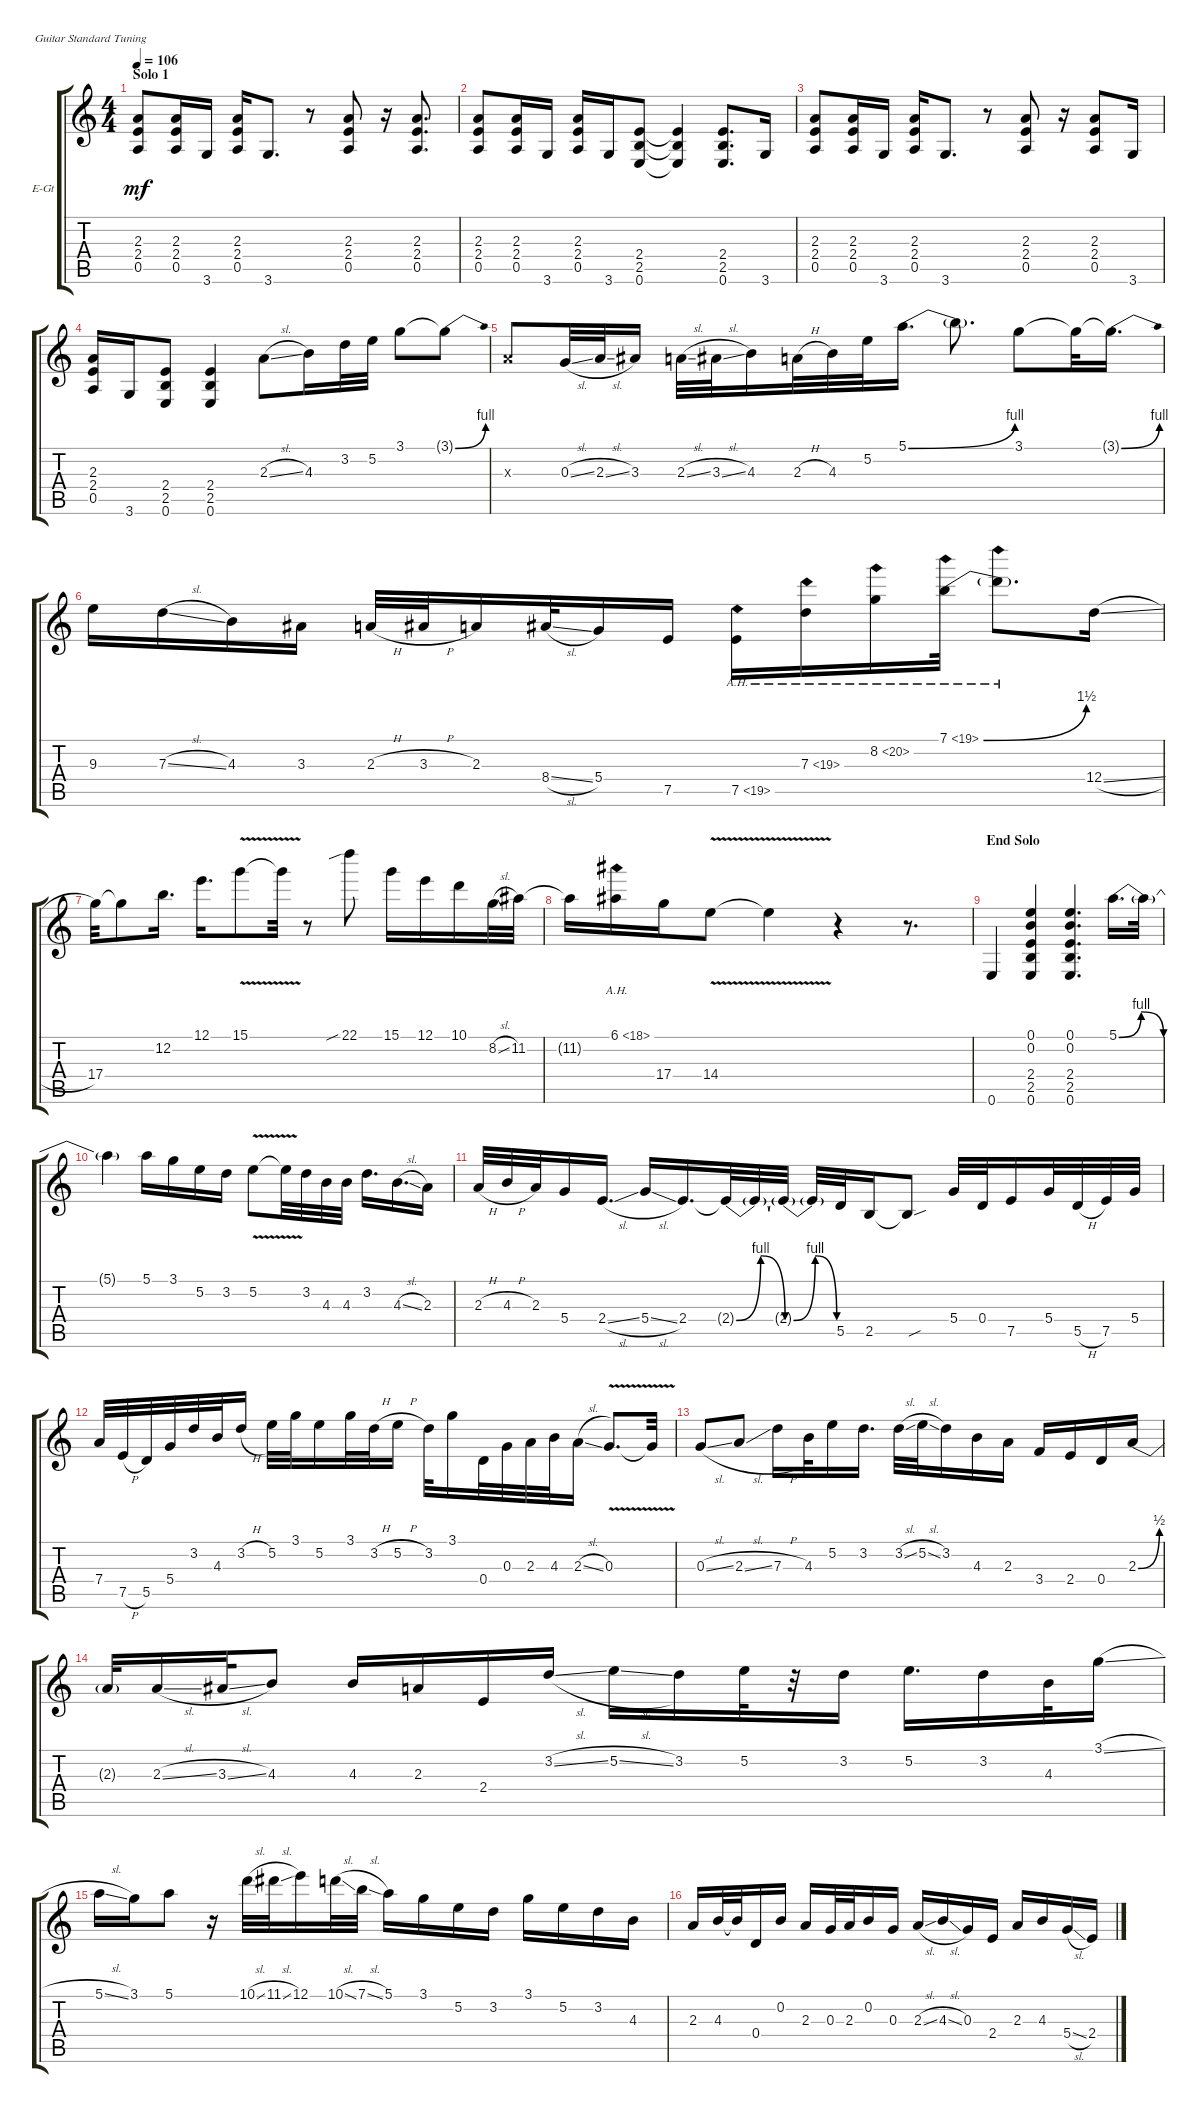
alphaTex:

\bracketExtendMode groupsimilarinstruments
\firstSystemTrackNameOrientation horizontal
\otherSystemsTrackNameOrientation horizontal
\track ("Guitar solo" "E-Gt") {instrument electricguitarjazz}
\staff {score tabs}
\tuning (E4 B3 G3 D3 A2 E2)
\ts (4 4)
\beaming (8 2 2 2 2)
\section ("" "Solo 1")
\tempo 106
\clef g2
\ks aminor
(2.3 2.4 0.5).8{dy mf instrument electricguitarjazz} (2.3 2.4 0.5).16 3.6.16 (2.3 2.4 0.5).16 3.6.8{d} r.8 (2.3 2.4 0.5).8 r.16 (2.3 2.4 0.5).8{d} |
(2.3 2.4 0.5).8 (2.3 2.4 0.5).16 3.6.16 (2.3 2.4 0.5).16 3.6.16 (2.4 2.5 0.6).8 (2.4{t} 2.5{t} 0.6{t}).4 (2.4 2.5 0.6).8{d} 3.6.16 |
(2.3 2.4 0.5).8 (2.3 2.4 0.5).16 3.6.16 (2.3 2.4 0.5).16 3.6.8{d} r.8 (2.3 2.4 0.5).8 r.16 (2.3 2.4 0.5).8 3.6.16 |
(2.3 2.4 0.5).16 3.6.16 (2.5 0.6 2.4).8 (2.4 2.5 0.6).4 2.3{sl}.8 4.3.16 3.2.32 5.2.32 3.1.8 3.1{be (bend 0 0 13.2 4) t}.8 |
2.3{x}.8 0.3{sl}.32 2.3{sl}.32 3.3.16 2.3{sl}.32 3.3{sl}.32 4.3.16 2.3{h}.32 4.3.32 5.2.32 5.1{be (bend 0 0 15 4)}.16{d} 5.1{t}.8{d} 3.1.8 3.1{t}.32 3.1{be (bend 0 0 15 4) t}.16{d} |
9.3.16 7.3{sl}.16 4.3.16 3.3.16 2.3{h}.32 3.3{h}.32 2.3.16 8.4{sl}.32 5.4.16 7.5.16 7.5{ah 12}.16 7.3{ah 12}.16 8.2{ah 12}.16 7.1{be (bend 0 0 13.799999999999999 6) ah 12}.32 7.1{ah 12 t}.8{d} 12.4{sl}.16 |
17.4.32 17.4{t}.8 12.2.16{d} 12.1.16{d} 15.1{v}.8 15.1{t}.32 r.8 22.1{sib}.8 15.1.16 12.1.16 10.1.16 8.2{sl}.32 11.2.32 |
11.2{t}.16 6.1{ah 12}.16 17.4.16 14.4{v}.8 14.4{v t}.4 r.4 r.8{d} |
\section ("" "End Solo")
0.6.4 (0.1 0.2 2.4 0.6 2.5).4 (0.1 0.2 2.4 0.6 2.5).4{d} 5.1{be (bendrelease 0 0 10.2 4 20.4 4 30 0)}.16{d} 5.1{t}.32 |
5.1{t}.4 5.1.16 3.1.16 5.2.16 3.2.16 5.2{v}.8 5.2{t}.32 3.2.32 4.3.32 4.3.32 3.2.16{d} 4.3{sl}.16{d} 2.3.16 |
2.3{h}.32 4.3{h}.32 2.3.32 5.4.16 2.4{sl}.16{d} 5.4{sl}.16 2.4.16{d} 2.4{be (bendrelease 0 0 10.2 4 12 4 30 0) t}.32 2.4{t}.32 2.4{be (bendrelease 0 0 10.2 4 20.4 4 30 0) t}.32 2.4{t}.32 5.5.32 2.5.16 2.5{sou t}.8 5.4.32 0.4.32 7.5.16 5.4.32 5.5{h}.32 7.5.32 5.4.32 |
7.4.32 7.5{h}.32 5.5.32 5.4.32 3.2.32 4.3.32 3.2{h}.16 5.2.32 3.1.32 5.2.16 3.1.32 3.2{h}.32 5.2{h}.16 3.2.32 3.1.16 0.4.32 0.3.32 2.3.32 4.3.32 2.3{sl}.16 0.3{v}.8{d} 0.3{t}.32 |
0.3{sl}.8 2.3{sl}.8 7.3{h}.16 4.3.32 5.2.16 3.2.16{d} 3.2{sl}.32 5.2{sl}.32 3.2.16 4.3.16 2.3.16 3.4.16 2.4.16 0.4.16 2.3{be (bend 0 0 15.6 2)}.16 |
2.3{t}.32 2.3{sl}.16 3.3{sl}.32 4.3.8 4.3.16 2.3.16 2.4.16 3.2{sl}.16 5.2{sl}.16 3.2.16 5.2.32 r.32 3.2.16 5.2.16{d} 3.2.16 4.3.32 3.1{sl}.16 |
5.1{sl}.16 3.1.16 5.1.8 r.16 10.1{sl}.32 11.1{sl}.32 12.1.16 10.1{sl}.32 7.1{sl}.32 5.1.16 3.1.16 5.2.16 3.2.16 3.1.16 5.2.16 3.2.16 4.3.16 |
2.3.16 4.3.32 4.3{t}.32 0.4.16 0.2.16 2.3.16 0.3.32 2.3.32 0.2.16 0.3.16 2.3{sl}.16 4.3{sl}.16 0.3.16 2.4.16 2.3.16 4.3.16 5.4{sl}.16 2.4.16
